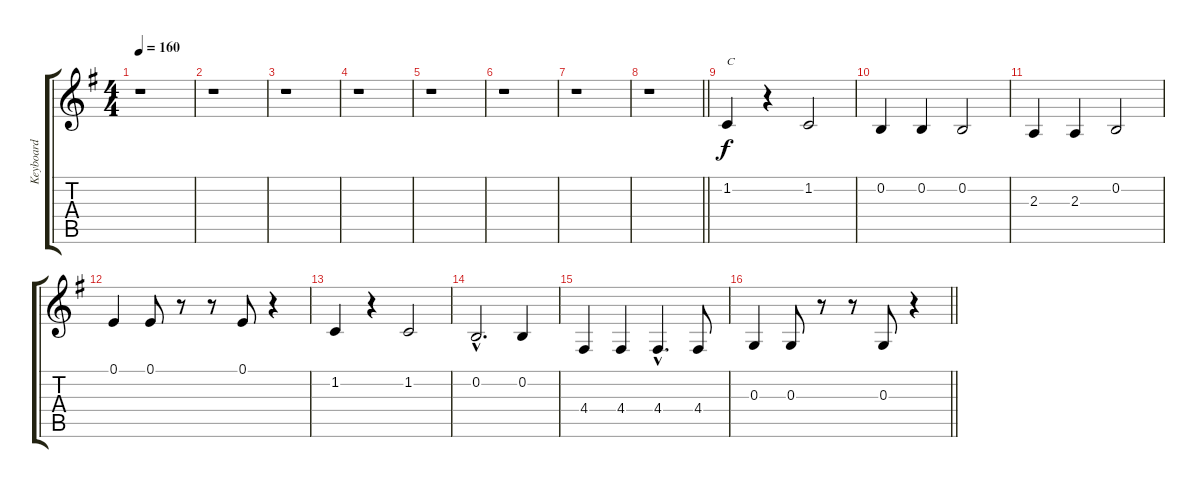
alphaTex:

\track ("Keyboard" "Keyboard") {instrument pad3polysynth}
\staff {score tabs}
\tuning (E4 B3 G3 D3 A2 E2) {hide}
\ts (4 4)
\tempo 160
\clef g2
\ks g
r.1{dy f} |
r.1 |
r.1 |
r.1 |
r.1 |
r.1 |
r.1 |
\barLineRight lightlight
r.1 |
1.2.4{txt "C" volume 8} r.4 1.2.2 |
0.2.4 0.2.4 0.2.2 |
2.3.4 2.3.4 0.2.2 |
0.1.4 0.1.8 r.8 r.8 0.1.8 r.4 |
1.2.4 r.4 1.2.2 |
0.2{hac}.2{d} 0.2.4 |
4.4.4 4.4.4 4.4{hac}.4{d} 4.4.8 |
\barLineRight lightlight
0.3.4 0.3.8 r.8 r.8 0.3.8 r.4
